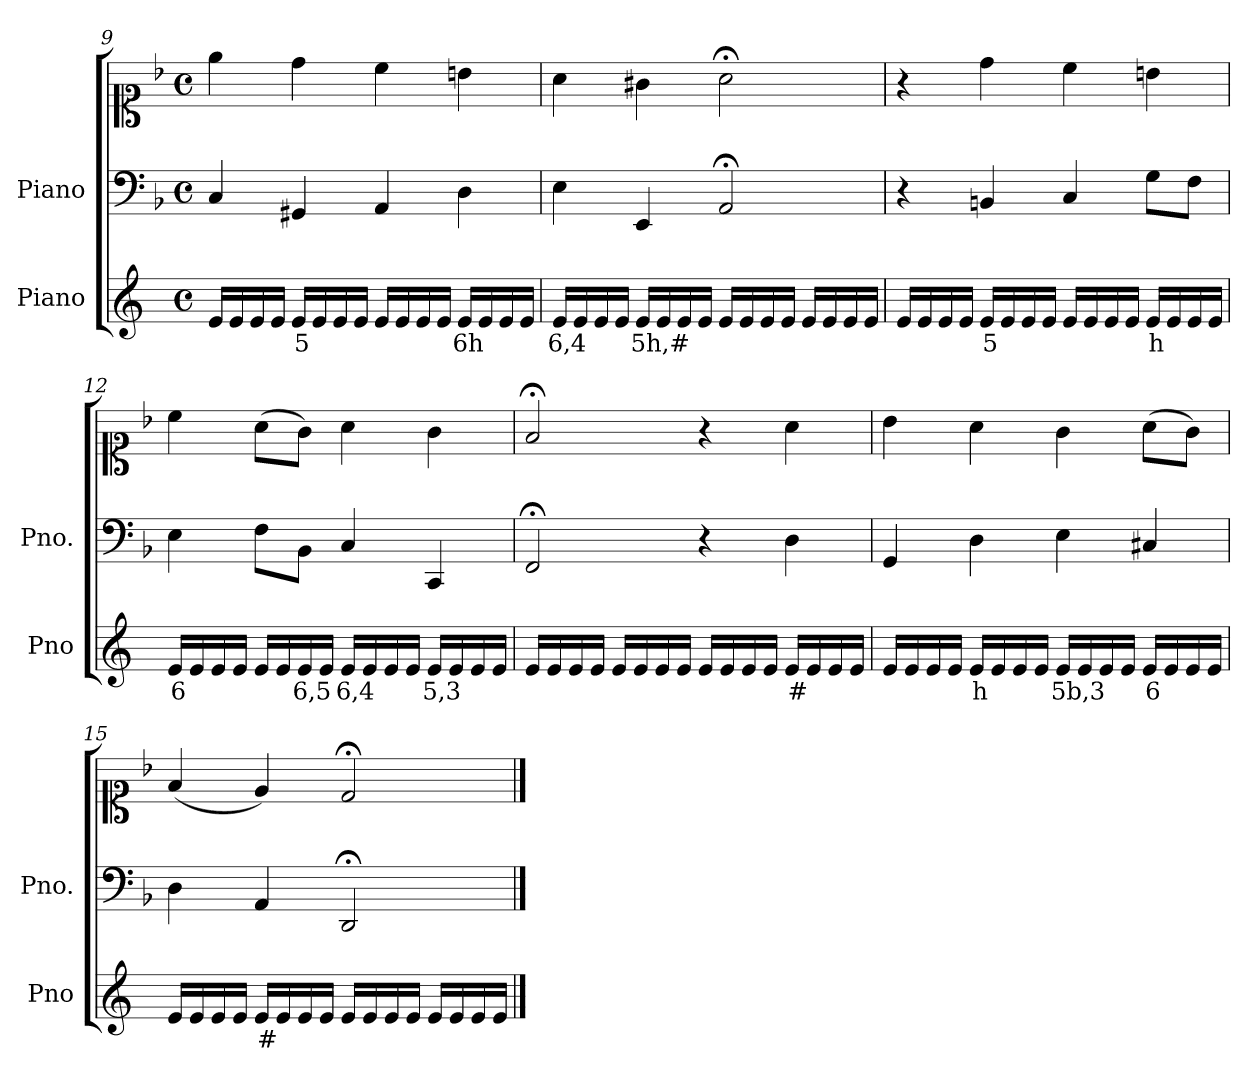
**kern	**text	**kern	**kern
*part2	*part2	*part1	*part1
*staff3	*staff3	*staff2	*staff1
*I"Piano	*	*I"Piano	*
*I'Pno	*	*I'Pno.	*
*clefG2	*	*clefF4	*clefC1
*k[]	*	*k[b-]	*k[b-]
*M4/4	*	*M4/4	*M4/4
*met(c)	*	*met(c)	*met(c)
=9	=9	=9	=9
16e/LL	.	4C/	4ee\
16e/	.	.	.
16e/	.	.	.
16e/JJ	.	.	.
!	!LO:LY:b	!	!
16e/LL	5	4GG#X/	4dd\
16e/	.	.	.
16e/	.	.	.
16e/JJ	.	.	.
16e/LL	.	4AA/	4cc\
16e/	.	.	.
16e/	.	.	.
16e/JJ	.	.	.
!	!LO:LY:b	!	!
16e/LL	6h	4D\	4bn\
16e/	.	.	.
16e/	.	.	.
16e/JJ	.	.	.
=10	=10	=10	=10
!	!LO:LY:b	!	!
16e/LL	6,4	4E\	4a\
16e/	.	.	.
16e/	.	.	.
16e/JJ	.	.	.
!	!LO:LY:b	!	!
16e/LL	5h,#	4EE/	4g#X\
16e/	.	.	.
16e/	.	.	.
16e/JJ	.	.	.
16e/LL	.	2AA;</	2a;<\
16e/	.	.	.
16e/	.	.	.
16e/JJ	.	.	.
16e/LL	.	.	.
16e/	.	.	.
16e/	.	.	.
16e/JJ	.	.	.
=11	=11	=11	=11
16e/LL	.	4r	4r
16e/	.	.	.
16e/	.	.	.
16e/JJ	.	.	.
!	!LO:LY:b	!	!
16e/LL	5	4BBn/	4dd\
16e/	.	.	.
16e/	.	.	.
16e/JJ	.	.	.
16e/LL	.	4C/	4cc\
16e/	.	.	.
16e/	.	.	.
16e/JJ	.	.	.
!	!LO:LY:b	!	!
16e/LL	h	8G\L	4bn\
16e/	.	.	.
!	!LO:LY:b	!	!
16e/	_	8F\J	.
16e/JJ	.	.	.
=12	=12	=12	=12
!	!LO:LY:b	!	!
16e/LL	6	4E\	4cc\
16e/	.	.	.
16e/	.	.	.
16e/JJ	.	.	.
16e/LL	.	8F\L	(>8a\L
16e/	.	.	.
!	!LO:LY:b	!	!
16e/	6,5	8BB-\J	8g\J)
16e/JJ	.	.	.
!	!LO:LY:b	!	!
16e/LL	6,4	4C/	4a\
16e/	.	.	.
16e/	.	.	.
16e/JJ	.	.	.
!	!LO:LY:b	!	!
16e/LL	5,3	4CC/	4g\
16e/	.	.	.
16e/	.	.	.
16e/JJ	.	.	.
=13	=13	=13	=13
16e/LL	.	2FF;</	2f;</
16e/	.	.	.
16e/	.	.	.
16e/JJ	.	.	.
16e/LL	.	.	.
16e/	.	.	.
16e/	.	.	.
16e/JJ	.	.	.
16e/LL	.	4r	4r
16e/	.	.	.
16e/	.	.	.
16e/JJ	.	.	.
!	!LO:LY:b	!	!
16e/LL	#	4D\	4a\
16e/	.	.	.
16e/	.	.	.
16e/JJ	.	.	.
=14	=14	=14	=14
16e/LL	.	4GG/	4b-\
16e/	.	.	.
16e/	.	.	.
16e/JJ	.	.	.
!	!LO:LY:b	!	!
16e/LL	h	4D\	4a\
16e/	.	.	.
16e/	.	.	.
16e/JJ	.	.	.
!	!LO:LY:b	!	!
16e/LL	5b,3	4E\	4g\
16e/	.	.	.
16e/	.	.	.
16e/JJ	.	.	.
!	!LO:LY:b	!	!
16e/LL	6	4C#X/	(>8a\L
16e/	.	.	.
16e/	.	.	8g\J)
16e/JJ	.	.	.
=15	=15	=15	=15
16e/LL	.	4D\	(<4f/
16e/	.	.	.
16e/	.	.	.
16e/JJ	.	.	.
!	!LO:LY:b	!	!
16e/LL	#	4AA/	4e/)
16e/	.	.	.
16e/	.	.	.
16e/JJ	.	.	.
16e/LL	.	2DD;</	2d;</
16e/	.	.	.
16e/	.	.	.
16e/JJ	.	.	.
16e/LL	.	.	.
16e/	.	.	.
16e/	.	.	.
16e/JJ	.	.	.
==	==	==	==
*-	*-	*-	*-
